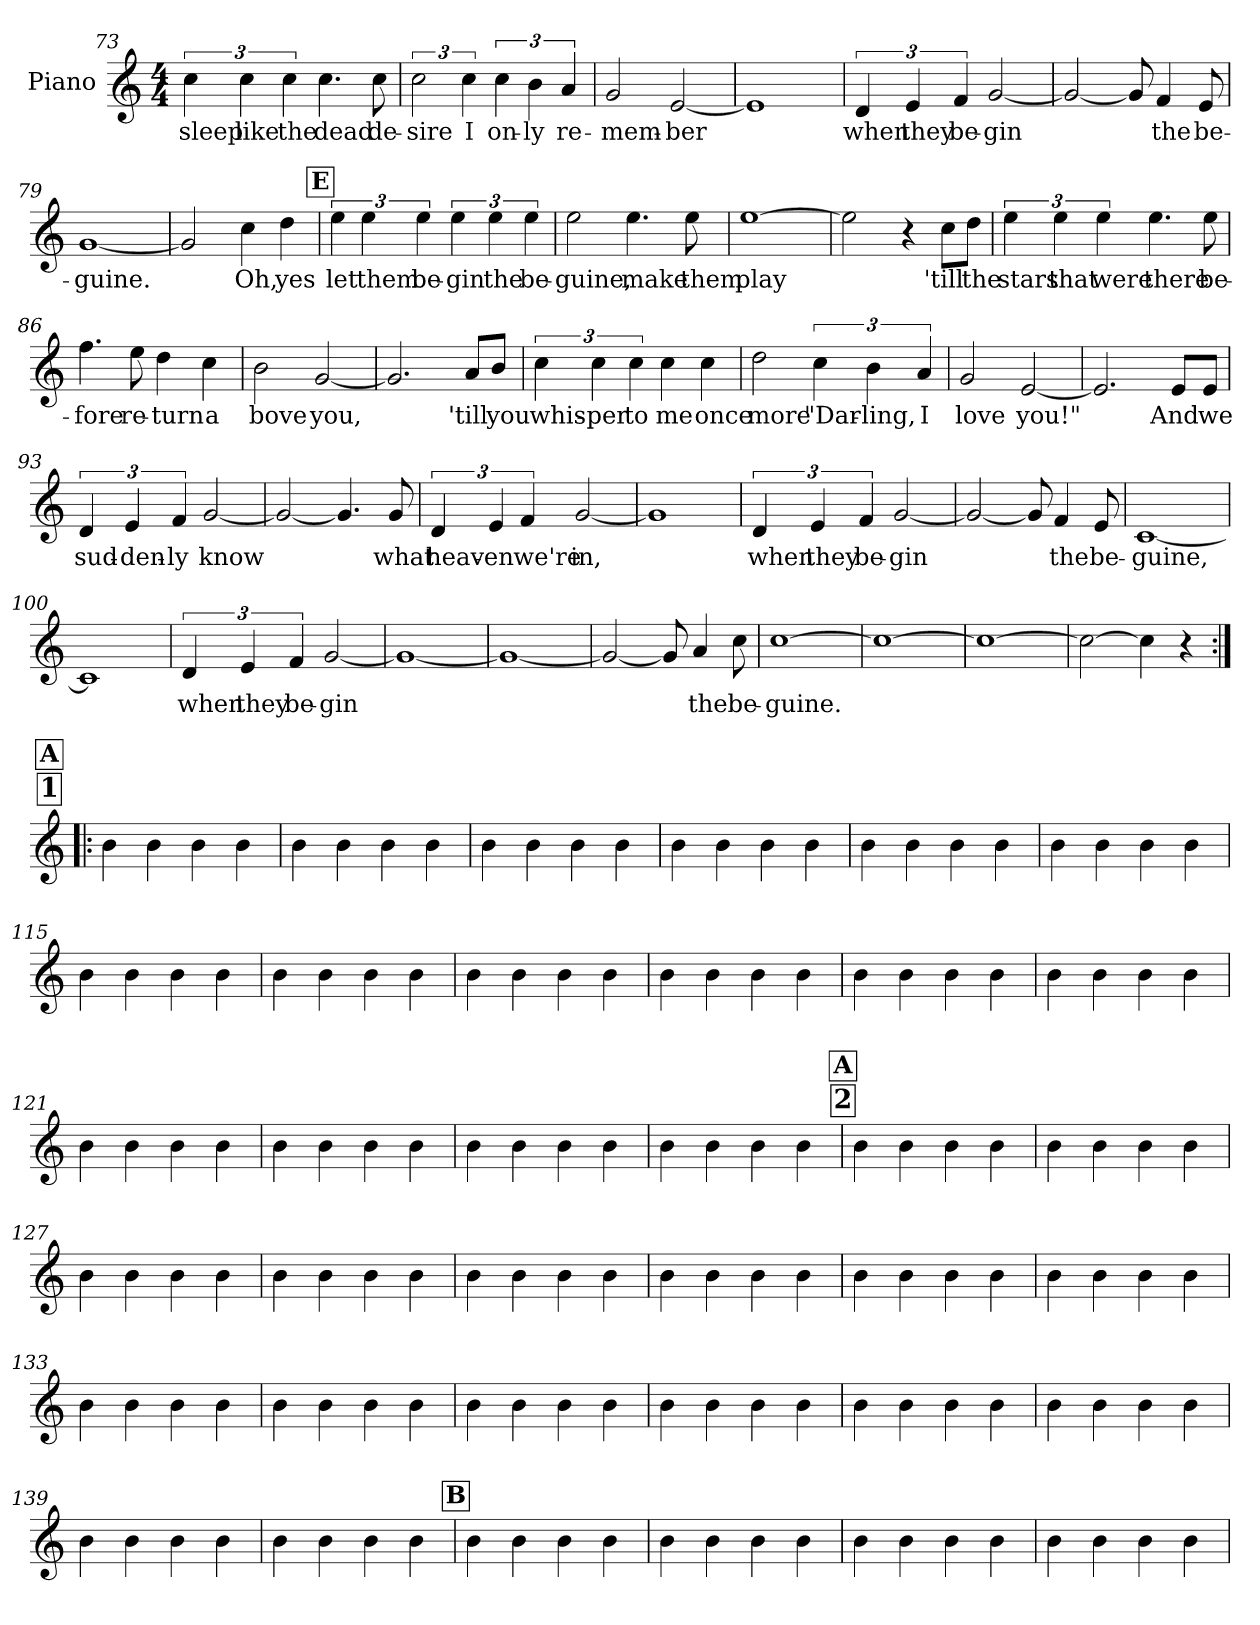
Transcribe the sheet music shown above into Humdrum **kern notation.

**kern	**text
*part1	*part1
*staff1	*staff1
*I"Piano	*
*I'Pno.	*
!!LO:PB:g=z
*clefG2	*
*k[]	*
*M4/4	*
=73	=73
!	!LO:LY:b
6cc\	sleep
!	!LO:LY:b
6cc\	like
!	!LO:LY:b
6cc\	the
!	!LO:LY:b
4.cc\	dead
!	!LO:LY:b
8cc\	de-
=74	=74
!	!LO:LY:b
3cc\	-sire
!	!LO:LY:b
6cc\	I
!	!LO:LY:b
6cc\	on-
!	!LO:LY:b
6b\	-ly
!	!LO:LY:b
6a/	re-
=75	=75
!	!LO:LY:b
2g/	-mem-
!	!LO:LY:b
[2e/	-ber
=76	=76
1e]	.
=77	=77
!	!LO:LY:b
6d/	when
!	!LO:LY:b
6e/	they
!	!LO:LY:b
6f/	be-
!	!LO:LY:b
[2g/	-gin
!!LO:LB:g=z
=78	=78
2g/_	.
8g/]	.
!	!LO:LY:b
4f/	the
!	!LO:LY:b
8e/	be-
=79	=79
!	!LO:LY:b
[1g	-guine.
=80	=80
2g/]	.
!	!LO:LY:b
4cc\	Oh,
!	!LO:LY:b
4dd\	yes
!!LO:REH:place=s1:a:fs=14:t=E
=81	=81
!	!LO:LY:b
6ee\	let
!	!LO:LY:b
6ee\	them
!	!LO:LY:b
6ee\	be-
!	!LO:LY:b
6ee\	-gin
!	!LO:LY:b
6ee\	the
!	!LO:LY:b
6ee\	be-
=82	=82
!	!LO:LY:b
2ee\	-guine,
!	!LO:LY:b
4.ee\	make
!	!LO:LY:b
8ee\	them
!!LO:LB:g=z
=83	=83
!	!LO:LY:b
[1ee	play
=84	=84
2ee\]	.
4r	.
!	!LO:LY:b
8cc\L	'till
!	!LO:LY:b
8dd\J	the
=85	=85
!	!LO:LY:b
6ee\	stars
!	!LO:LY:b
6ee\	that
!	!LO:LY:b
6ee\	were
!	!LO:LY:b
4.ee\	there
!	!LO:LY:b
8ee\	be-
=86	=86
!	!LO:LY:b
4.ff\	-fore
!	!LO:LY:b
8ee\	re-
!	!LO:LY:b
4dd\	-turn
!	!LO:LY:b
4cc\	a
=87	=87
!	!LO:LY:b
2b\	bove
!	!LO:LY:b
[2g/	you,
!!LO:LB:g=z
=88	=88
2.g/]	.
!	!LO:LY:b
8a/L	'till
!	!LO:LY:b
8b/J	you
=89	=89
!	!LO:LY:b
6cc\	whis-
!	!LO:LY:b
6cc\	-per
!	!LO:LY:b
6cc\	to
!	!LO:LY:b
4cc\	me
!	!LO:LY:b
4cc\	once
=90	=90
!	!LO:LY:b
2dd\	more
!	!LO:LY:b
6cc\	"Dar-
!	!LO:LY:b
6b\	-ling,
!	!LO:LY:b
6a/	I
=91	=91
!	!LO:LY:b
2g/	love
!	!LO:LY:b
[2e/	you!"
=92	=92
2.e/]	.
!	!LO:LY:b
8e/L	And
!	!LO:LY:b
8e/J	we
!!LO:LB:g=z
=93	=93
!	!LO:LY:b
6d/	sud-
!	!LO:LY:b
6e/	-den-
!	!LO:LY:b
6f/	-ly
!	!LO:LY:b
[2g/	know
=94	=94
2g/_	.
4.g/]	.
!	!LO:LY:b
8g/	what
=95	=95
!	!LO:LY:b
6d/	heav-
!	!LO:LY:b
6e/	-en
!	!LO:LY:b
6f/	we're
!	!LO:LY:b
[2g/	in,
=96	=96
1g]	.
=97	=97
!	!LO:LY:b
6d/	when
!	!LO:LY:b
6e/	they
!	!LO:LY:b
6f/	be-
!	!LO:LY:b
[2g/	-gin
!!LO:LB:g=z
=98	=98
2g/_	.
8g/]	.
!	!LO:LY:b
4f/	the
!	!LO:LY:b
8e/	be-
=99	=99
!	!LO:LY:b
[1c	-guine,
=100	=100
1c]	.
=101	=101
!	!LO:LY:b
6d/	when
!	!LO:LY:b
6e/	they
!	!LO:LY:b
6f/	be-
!	!LO:LY:b
[2g/	-gin
=102	=102
1g_	.
!!LO:LB:g=z
=103	=103
1g_	.
=104	=104
2g/_	.
8g/]	.
!	!LO:LY:b
4a/	the
!	!LO:LY:b
8cc\	be-
=105	=105
!	!LO:LY:b
[1cc	-guine.
=106	=106
1cc_	.
=107	=107
1cc_	.
=108	=108
2cc\_	.
4cc\]	.
4r	.
!!LO:PB:g=z
!!LO:REH:place=s1:a:t=1
!!LO:REH:place=s1:a:fs=14:t=A
=109:|!|:	=109:|!|:
4b	.
4b	.
4b	.
4b	.
=110	=110
4b	.
4b	.
4b	.
4b	.
=111	=111
4b	.
4b	.
4b	.
4b	.
=112	=112
4b	.
4b	.
4b	.
4b	.
=113	=113
4b	.
4b	.
4b	.
4b	.
=114	=114
4b	.
4b	.
4b	.
4b	.
!!LO:LB:g=z
=115	=115
4b	.
4b	.
4b	.
4b	.
=116	=116
4b	.
4b	.
4b	.
4b	.
=117	=117
4b	.
4b	.
4b	.
4b	.
=118	=118
4b	.
4b	.
4b	.
4b	.
=119	=119
4b	.
4b	.
4b	.
4b	.
=120	=120
4b	.
4b	.
4b	.
4b	.
!!LO:LB:g=z
=121	=121
4b	.
4b	.
4b	.
4b	.
=122	=122
4b	.
4b	.
4b	.
4b	.
=123	=123
4b	.
4b	.
4b	.
4b	.
=124	=124
4b	.
4b	.
4b	.
4b	.
!!LO:REH:place=s1:a:t=2
!!LO:REH:place=s1:a:fs=14:t=A
=125	=125
4b	.
4b	.
4b	.
4b	.
=126	=126
4b	.
4b	.
4b	.
4b	.
!!LO:LB:g=z
=127	=127
4b	.
4b	.
4b	.
4b	.
=128	=128
4b	.
4b	.
4b	.
4b	.
=129	=129
4b	.
4b	.
4b	.
4b	.
=130	=130
4b	.
4b	.
4b	.
4b	.
=131	=131
4b	.
4b	.
4b	.
4b	.
=132	=132
4b	.
4b	.
4b	.
4b	.
!!LO:LB:g=z
=133	=133
4b	.
4b	.
4b	.
4b	.
=134	=134
4b	.
4b	.
4b	.
4b	.
=135	=135
4b	.
4b	.
4b	.
4b	.
=136	=136
4b	.
4b	.
4b	.
4b	.
=137	=137
4b	.
4b	.
4b	.
4b	.
=138	=138
4b	.
4b	.
4b	.
4b	.
!!LO:LB:g=z
=139	=139
4b	.
4b	.
4b	.
4b	.
=140	=140
4b	.
4b	.
4b	.
4b	.
!!LO:REH:place=s1:a:fs=14:t=B
=141	=141
4b	.
4b	.
4b	.
4b	.
=142	=142
4b	.
4b	.
4b	.
4b	.
=143	=143
4b	.
4b	.
4b	.
4b	.
=144	=144
4b	.
4b	.
4b	.
4b	.
=	=
*-	*-
